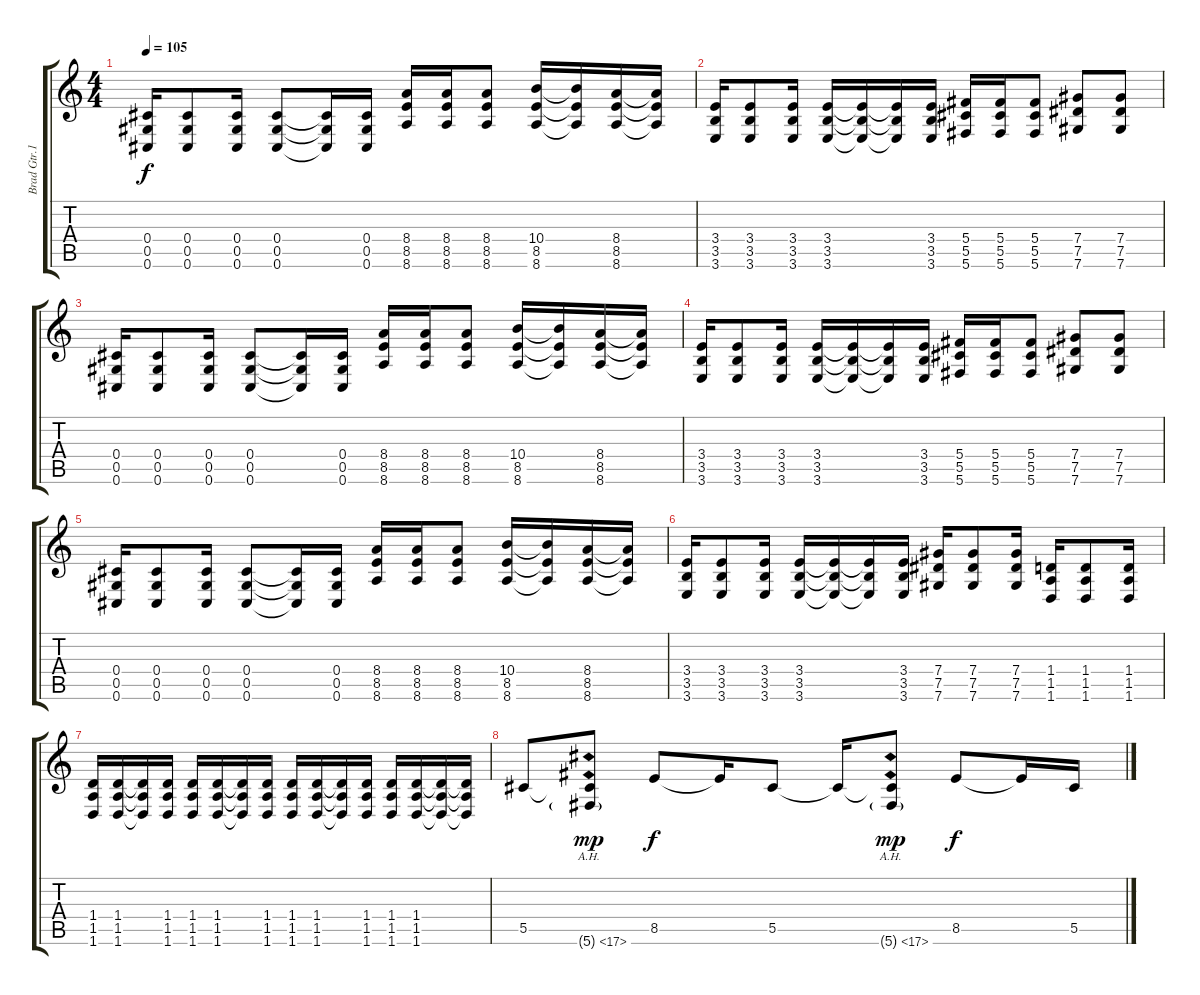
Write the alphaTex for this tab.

\track ("Brad Gtr.1" "Brad Gtr.1") {instrument distortionguitar}
\staff {score tabs}
\tuning (Eb4 Bb3 Gb3 Db3 Ab2 Db2) {hide}
\ts (4 4)
\tempo 105
\clef g2
\ks c
(0.4 0.5 0.6).16{dy f} (0.4 0.5 0.6).8 (0.4 0.5 0.6).16 (0.4 0.5 0.6).8 (0.4{t} 0.5{t} 0.6{t}).16 (0.4 0.5 0.6).16 (8.4 8.5 8.6).16 (8.4 8.5 8.6).16 (8.4 8.5 8.6).8 (10.4 8.5 8.6).16 (10.4{t} 8.5{t} 8.6{t}).16 (8.4 8.5 8.6).16 (8.4{t} 8.5{t} 8.6{t}).16 |
(3.4 3.5 3.6).16 (3.4 3.5 3.6).8 (3.4 3.5 3.6).16 (3.4 3.5 3.6).16 (3.4{t} 3.5{t} 3.6{t}).16 (3.4{t} 3.5{t} 3.6{t}).16 (3.4 3.5 3.6).16 (5.4 5.5 5.6).16 (5.4 5.5 5.6).16 (5.4 5.5 5.6).8 (7.4 7.5 7.6).8 (7.4 7.5 7.6).8 |
(0.4 0.5 0.6).16 (0.4 0.5 0.6).8 (0.4 0.5 0.6).16 (0.4 0.5 0.6).8 (0.4{t} 0.5{t} 0.6{t}).16 (0.4 0.5 0.6).16 (8.4 8.5 8.6).16 (8.4 8.5 8.6).16 (8.4 8.5 8.6).8 (10.4 8.5 8.6).16 (10.4{t} 8.5{t} 8.6{t}).16 (8.4 8.5 8.6).16 (8.4{t} 8.5{t} 8.6{t}).16 |
(3.4 3.5 3.6).16 (3.4 3.5 3.6).8 (3.4 3.5 3.6).16 (3.4 3.5 3.6).16 (3.4{t} 3.5{t} 3.6{t}).16 (3.4{t} 3.5{t} 3.6{t}).16 (3.4 3.5 3.6).16 (5.4 5.5 5.6).16 (5.4 5.5 5.6).16 (5.4 5.5 5.6).8 (7.4 7.5 7.6).8 (7.4 7.5 7.6).8 |
(0.4 0.5 0.6).16 (0.4 0.5 0.6).8 (0.4 0.5 0.6).16 (0.4 0.5 0.6).8 (0.4{t} 0.5{t} 0.6{t}).16 (0.4 0.5 0.6).16 (8.4 8.5 8.6).16 (8.4 8.5 8.6).16 (8.4 8.5 8.6).8 (10.4 8.5 8.6).16 (10.4{t} 8.5{t} 8.6{t}).16 (8.4 8.5 8.6).16 (8.4{t} 8.5{t} 8.6{t}).16 |
(3.4 3.5 3.6).16 (3.4 3.5 3.6).8 (3.4 3.5 3.6).16 (3.4 3.5 3.6).16 (3.4{t} 3.5{t} 3.6{t}).16 (3.4{t} 3.5{t} 3.6{t}).16 (3.4 3.5 3.6).16 (7.4 7.5 7.6).16 (7.4 7.5 7.6).8 (7.4 7.5 7.6).16 (1.4 1.5 1.6).16 (1.4 1.5 1.6).8 (1.4 1.5 1.6).16 |
(1.4 1.5 1.6).16 (1.4 1.5 1.6).16 (1.4{t} 1.5{t} 1.6{t}).16 (1.4 1.5 1.6).16 (1.4 1.5 1.6).16 (1.4 1.5 1.6).16 (1.4{t} 1.5{t} 1.6{t}).16 (1.4 1.5 1.6).16 (1.4 1.5 1.6).16 (1.4 1.5 1.6).16 (1.4{t} 1.5{t} 1.6{t}).16 (1.4 1.5 1.6).16 (1.4 1.5 1.6).16 (1.4 1.5 1.6).16 (1.4{t} 1.5{t} 1.6{t}).16 (1.4{t} 1.5{t} 1.6{t}).16 |
5.5.8 (5.5{ah 12 t} 5.6{ah 12 g}).8{dy mp} 8.5.8{dy f} 8.5{t}.16 5.5.8 5.5{t}.16 (5.5{ah 12 t} 5.6{ah 12 g}).8{dy mp} 8.5.8{dy f} 8.5{t}.16 5.5.16
